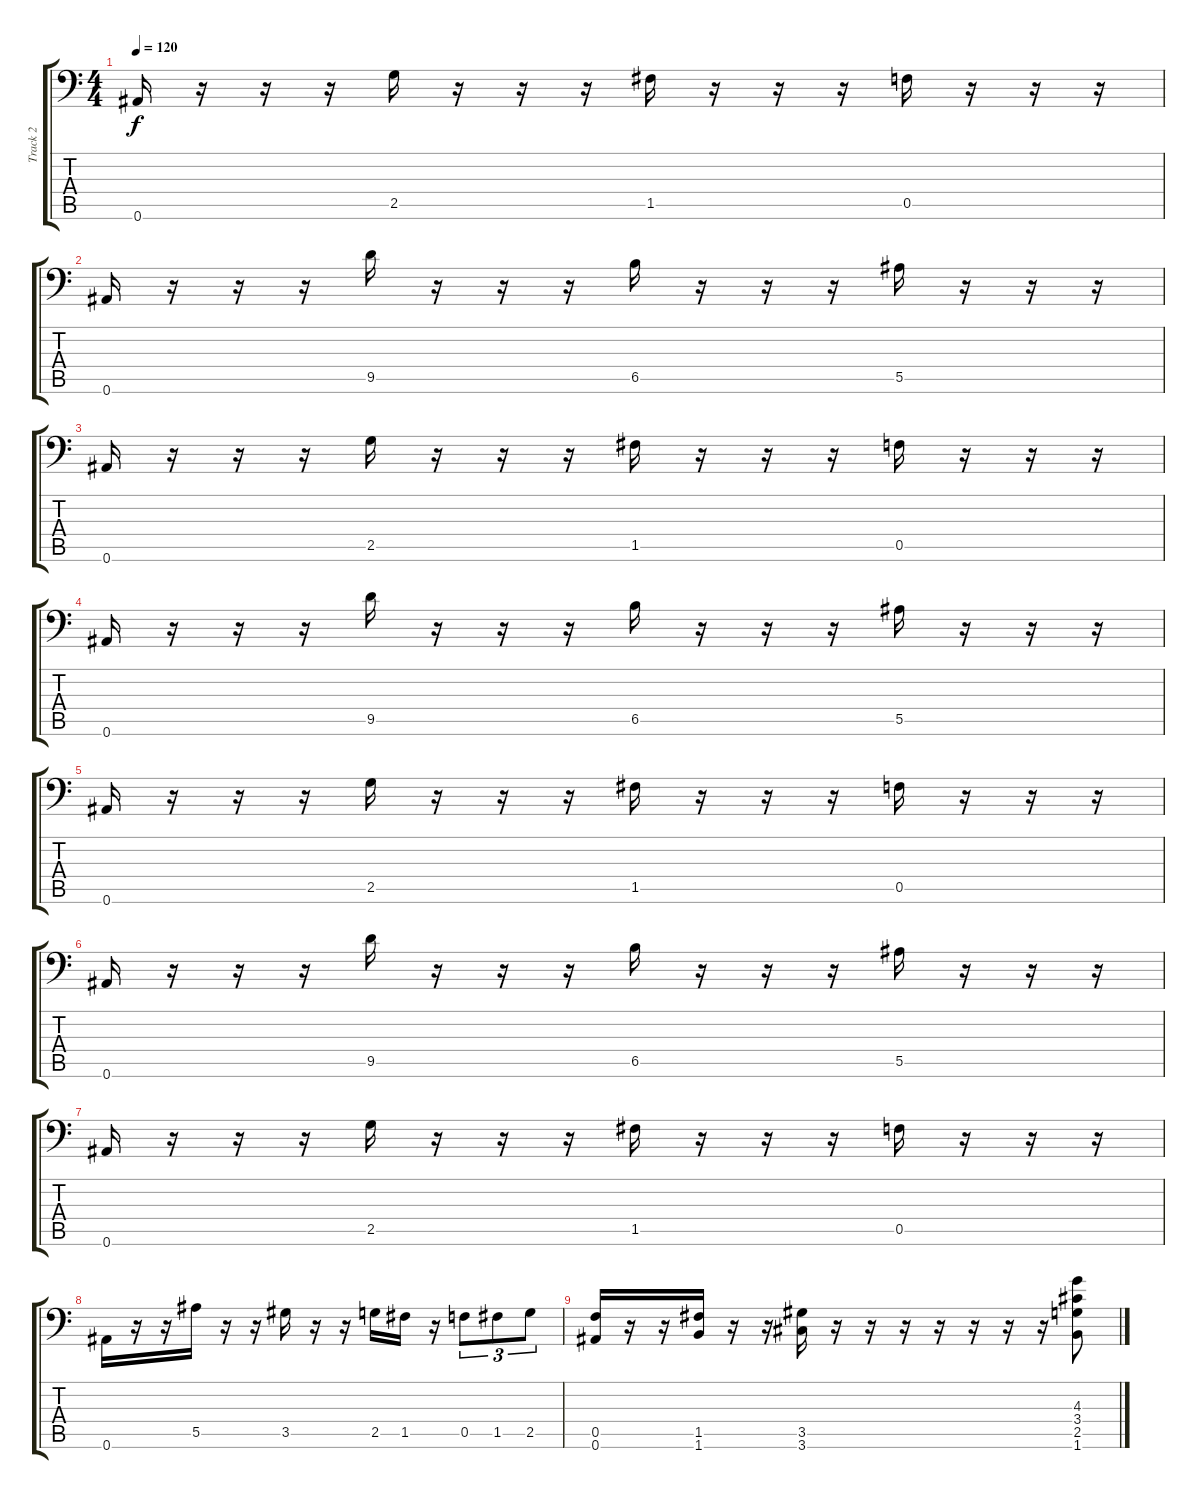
\track ("Track 2" "Track 2") {instrument distortionguitar}
\staff {score tabs}
\tuning (C4 G3 Eb3 Bb2 F2 Bb1) {hide}
\ts (4 4)
\tempo 120
\clef f4
\ks c
0.6.16{dy f} r.16 r.16 r.16 2.5.16 r.16 r.16 r.16 1.5.16 r.16 r.16 r.16 0.5.16 r.16 r.16 r.16 |
0.6.16 r.16 r.16 r.16 9.5.16 r.16 r.16 r.16 6.5.16 r.16 r.16 r.16 5.5.16 r.16 r.16 r.16 |
0.6.16 r.16 r.16 r.16 2.5.16 r.16 r.16 r.16 1.5.16 r.16 r.16 r.16 0.5.16 r.16 r.16 r.16 |
0.6.16 r.16 r.16 r.16 9.5.16 r.16 r.16 r.16 6.5.16 r.16 r.16 r.16 5.5.16 r.16 r.16 r.16 |
0.6.16 r.16 r.16 r.16 2.5.16 r.16 r.16 r.16 1.5.16 r.16 r.16 r.16 0.5.16 r.16 r.16 r.16 |
0.6.16 r.16 r.16 r.16 9.5.16 r.16 r.16 r.16 6.5.16 r.16 r.16 r.16 5.5.16 r.16 r.16 r.16 |
0.6.16 r.16 r.16 r.16 2.5.16 r.16 r.16 r.16 1.5.16 r.16 r.16 r.16 0.5.16 r.16 r.16 r.16 |
0.6.16 r.16 r.16 5.5.16 r.16 r.16 3.5.16 r.16 r.16 2.5.16 1.5.16 r.16 0.5.8{tu (3 2)} 1.5.8{tu (3 2)} 2.5.8{tu (3 2)} |
(0.5 0.6).16 r.16 r.16 (1.5 1.6).16 r.16 r.16 (3.5 3.6).16 r.16 r.16 r.16 r.16 r.16 r.16 r.16 (4.3 3.4 2.5 1.6).8
